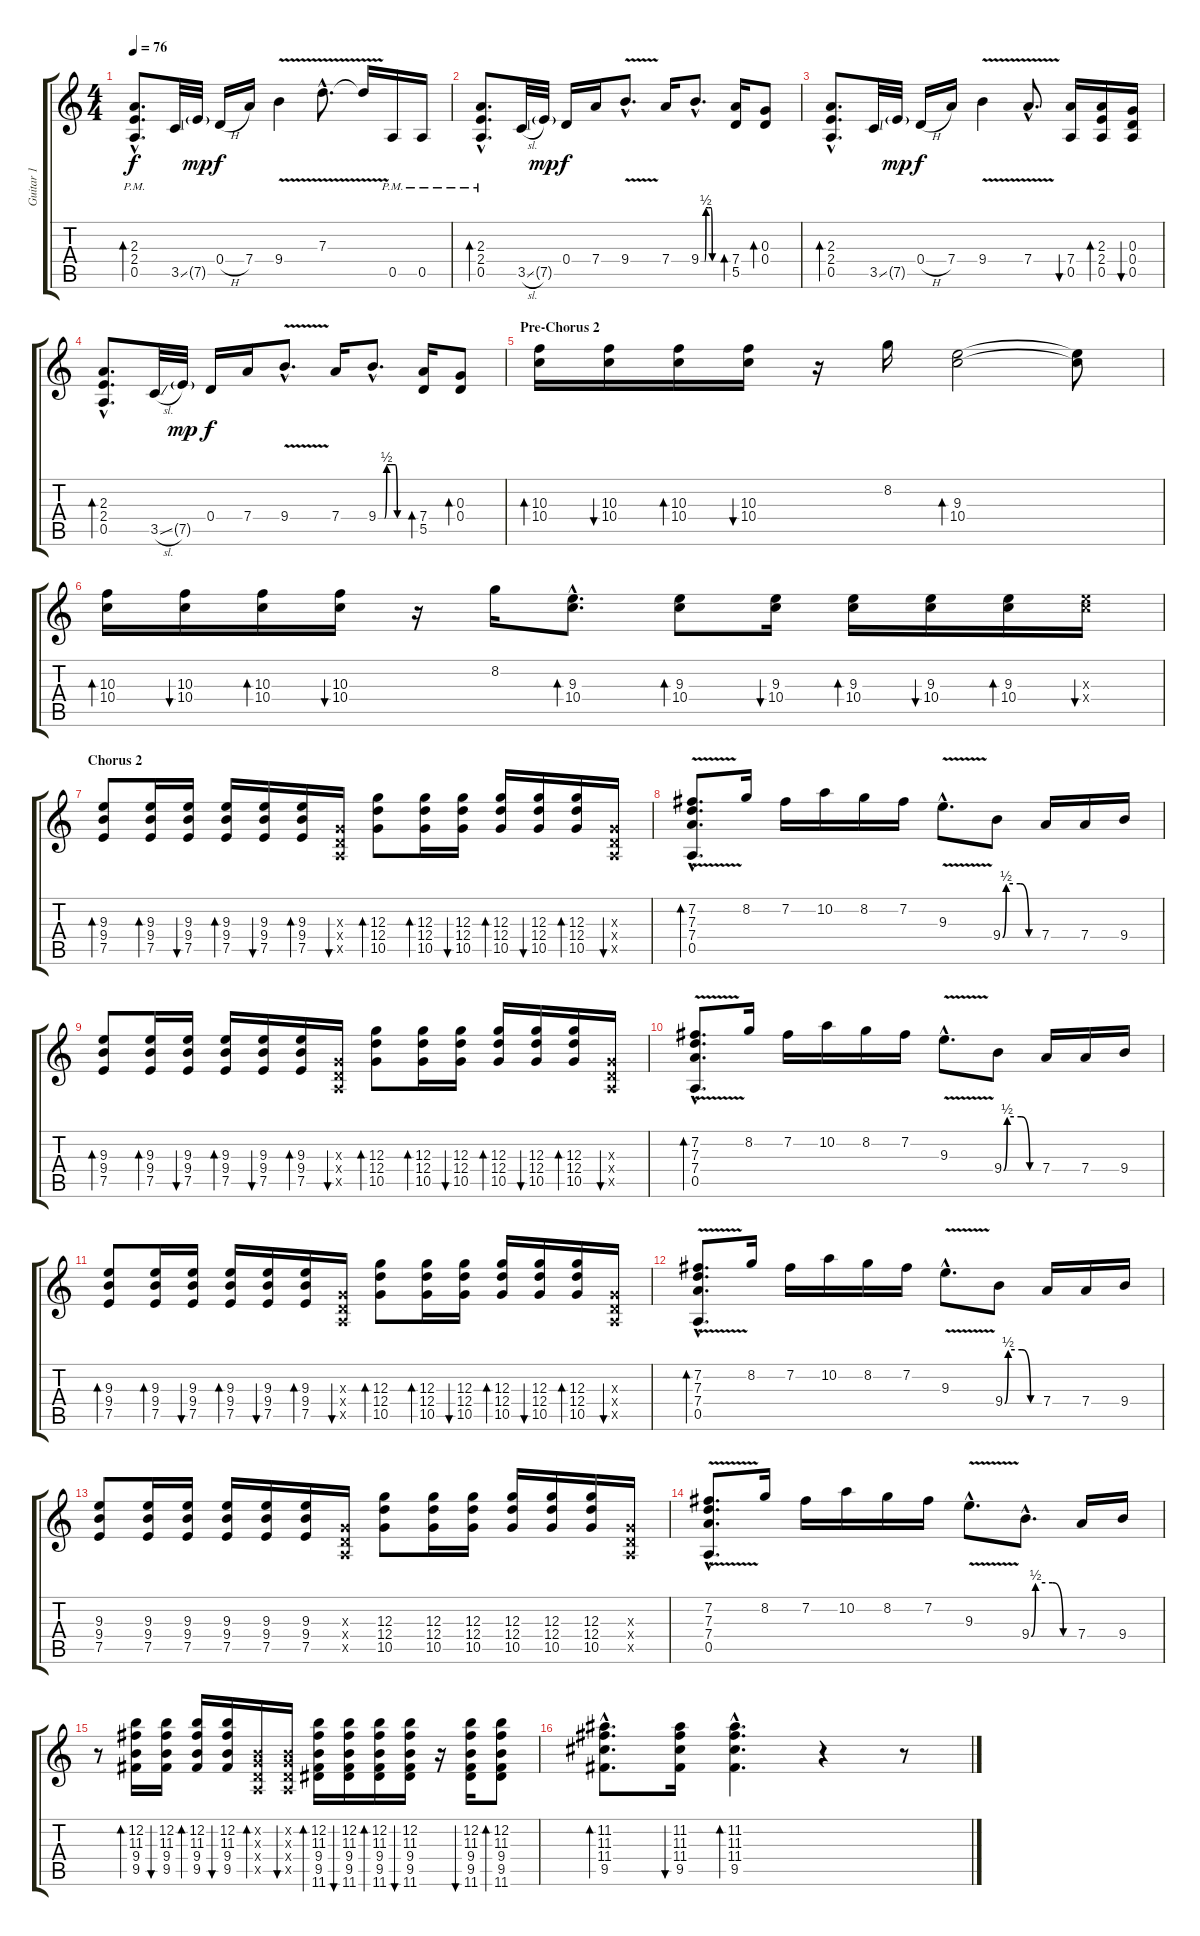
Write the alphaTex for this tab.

\track ("Guitar 1" "Guitar 1") {instrument overdrivenguitar}
\staff {score tabs}
\tuning (E4 B3 G3 D3 A2 E2) {hide}
\ts (4 4)
\tempo 76
\clef g2
\ks c
(2.3{hac pm} 2.4{hac pm} 0.5{hac pm}).8{d bd 30 dy f} 3.5{ss}.32 7.5{g}.32{dy mp} 0.4{h}.16{dy f} 7.4.16 9.4{v}.4 7.3{v hac}.8{d} 7.3{t}.16 0.5{pm}.16 0.5{pm}.16 |
(2.3{hac pm} 2.4{hac pm} 0.5{hac pm}).8{d bd 30} 3.5{sl}.32 7.5{g}.32{dy mp} 0.4.16{dy f} 7.4.16 9.4{v hac}.8{d} 7.4.16 9.4{be (custom 0 0 15 0 20 2 30 2 40 2 45 0 60 0) hac}.8{d} (7.4 5.5).16{bd 30} (0.3 0.4).8{bd 30} |
(2.3{hac} 2.4{hac} 0.5{hac}).8{d bd 30} 3.5{ss}.32 7.5{g}.32{dy mp} 0.4{h}.16{dy f} 7.4.16 9.4{v}.4 7.4{v hac}.8{d} (7.4 0.5).16{bu 30} (2.3 2.4 0.5).16{bd 30} (0.3 0.4 0.5).16{bu 30} |
(2.3{hac} 2.4{hac} 0.5{hac}).8{d bd 30} 3.5{sl}.32 7.5{g}.32{dy mp} 0.4.16{dy f} 7.4.16 9.4{v hac}.8{d} 7.4.16 9.4{be (custom 0 0 15 0 20 2 30 2 40 2 45 0 60 0) hac}.8{d} (7.4 5.5).16{bd 30} (0.3 0.4).8{bd 30} |
\section ("" "Pre-Chorus 2")
(10.3 10.4).16{bd 30} (10.3 10.4).16{bu 30} (10.3 10.4).16{bd 30} (10.3 10.4).16{bu 30} r.16 8.2.16 (9.3 10.4).2{bd 30} (9.3{t} 10.4{t}).8 |
(10.3 10.4).16{bd 30} (10.3 10.4).16{bu 30} (10.3 10.4).16{bd 30} (10.3 10.4).16{bu 30} r.16 8.2.16 (9.3{hac} 10.4{hac}).8{d bd 30} (9.3 10.4).8{bd 30} (9.3 10.4).16{bu 30} (9.3 10.4).16{bd 30} (9.3 10.4).16{bu 30} (9.3 10.4).16{bd 30} (9.3{x} 10.4{x}).16{bu 30} |
\section ("" "Chorus 2")
(9.3 9.4 7.5).8{bd 30 volume 16} (9.3 9.4 7.5).16{bd 30} (9.3 9.4 7.5).16{bu 30} (9.3 9.4 7.5).16{bd 30} (9.3 9.4 7.5).16{bu 30} (9.3 9.4 7.5).16{bd 30} (0.3{x} 0.4{x} 0.5{x}).16{bu 30} (12.3 12.4 10.5).8{bd 30} (12.3 12.4 10.5).16{bd 30} (12.3 12.4 10.5).16{bu 30} (12.3 12.4 10.5).16{bd 30} (12.3 12.4 10.5).16{bu 30} (12.3 12.4 10.5).16{bd 30} (0.3{x} 0.4{x} 0.5{x}).16{bu 30} |
(7.2{v hac} 7.3{hac} 7.4{hac} 0.5{hac}).8{d bd 30} 8.2.16 7.2.16 10.2.16 8.2.16 7.2.16 9.3{v hac}.8{d} 9.4{be (custom 0 0 6 2 30 2 45 0 60 0)}.8 7.4.16 7.4.16 9.4.16 |
(9.3 9.4 7.5).8{bd 30} (9.3 9.4 7.5).16{bd 30} (9.3 9.4 7.5).16{bu 30} (9.3 9.4 7.5).16{bd 30} (9.3 9.4 7.5).16{bu 30} (9.3 9.4 7.5).16{bd 30} (0.3{x} 0.4{x} 0.5{x}).16{bu 30} (12.3 12.4 10.5).8{bd 30} (12.3 12.4 10.5).16{bd 30} (12.3 12.4 10.5).16{bu 30} (12.3 12.4 10.5).16{bd 30} (12.3 12.4 10.5).16{bu 30} (12.3 12.4 10.5).16{bd 30} (0.3{x} 0.4{x} 0.5{x}).16{bu 30} |
(7.2{v hac} 7.3{hac} 7.4{hac} 0.5{hac}).8{d bd 30} 8.2.16 7.2.16 10.2.16 8.2.16 7.2.16 9.3{v hac}.8{d} 9.4{be (custom 0 0 6 2 30 2 45 0 60 0)}.8 7.4.16 7.4.16 9.4.16 |
(9.3 9.4 7.5).8{bd 30} (9.3 9.4 7.5).16{bd 30} (9.3 9.4 7.5).16{bu 30} (9.3 9.4 7.5).16{bd 30} (9.3 9.4 7.5).16{bu 30} (9.3 9.4 7.5).16{bd 30} (0.3{x} 0.4{x} 0.5{x}).16{bu 30} (12.3 12.4 10.5).8{bd 30} (12.3 12.4 10.5).16{bd 30} (12.3 12.4 10.5).16{bu 30} (12.3 12.4 10.5).16{bd 30} (12.3 12.4 10.5).16{bu 30} (12.3 12.4 10.5).16{bd 30} (0.3{x} 0.4{x} 0.5{x}).16{bu 30} |
(7.2{v hac} 7.3{hac} 7.4{hac} 0.5{hac}).8{d bd 30} 8.2.16 7.2.16 10.2.16 8.2.16 7.2.16 9.3{v hac}.8{d} 9.4{be (custom 0 0 6 2 30 2 45 0 60 0)}.8 7.4.16 7.4.16 9.4.16 |
(9.3 9.4 7.5).8 (9.3 9.4 7.5).16 (9.3 9.4 7.5).16 (9.3 9.4 7.5).16 (9.3 9.4 7.5).16 (9.3 9.4 7.5).16 (0.3{x} 0.4{x} 0.5{x}).16 (12.3 12.4 10.5).8 (12.3 12.4 10.5).16 (12.3 12.4 10.5).16 (12.3 12.4 10.5).16 (12.3 12.4 10.5).16 (12.3 12.4 10.5).16 (0.3{x} 0.4{x} 0.5{x}).16 |
(7.2{v hac} 7.3{hac} 7.4{hac} 0.5{hac}).8{d} 8.2.16 7.2.16 10.2.16 8.2.16 7.2.16 9.3{v hac}.8{d} 9.4{be (custom 0 0 6 2 30 2 45 0 60 0) hac}.8{d} 7.4.16 9.4.16 |
r.8 (12.2 11.3 9.4 9.5).16{bd 30} (12.2 11.3 9.4 9.5).16{bu 30} (12.2 11.3 9.4 9.5).16{bd 30} (12.2 11.3 9.4 9.5).16{bu 30} (0.2{x} 0.3{x} 0.4{x} 0.5{x}).16{bd 30} (0.2{x} 0.3{x} 0.4{x} 0.5{x}).16{bu 30} (12.2 11.3 9.4 9.5 11.6).16{bd 30} (12.2 11.3 9.4 9.5 11.6).16{bu 30} (12.2 11.3 9.4 9.5 11.6).16{bd 30} (12.2 11.3 9.4 9.5 11.6).16{bu 30} r.16 (12.2 11.3 9.4 9.5 11.6).16{bu 30} (12.2 11.3 9.4 9.5 11.6).8{bd 30} |
(11.2{hac} 11.3{hac} 11.4{hac} 9.5{hac}).8{d bd 30} (11.2 11.3 11.4 9.5).16{bu 30} (11.2{hac} 11.3{hac} 11.4{hac} 9.5{hac}).4{d bd 30} r.4 r.8
